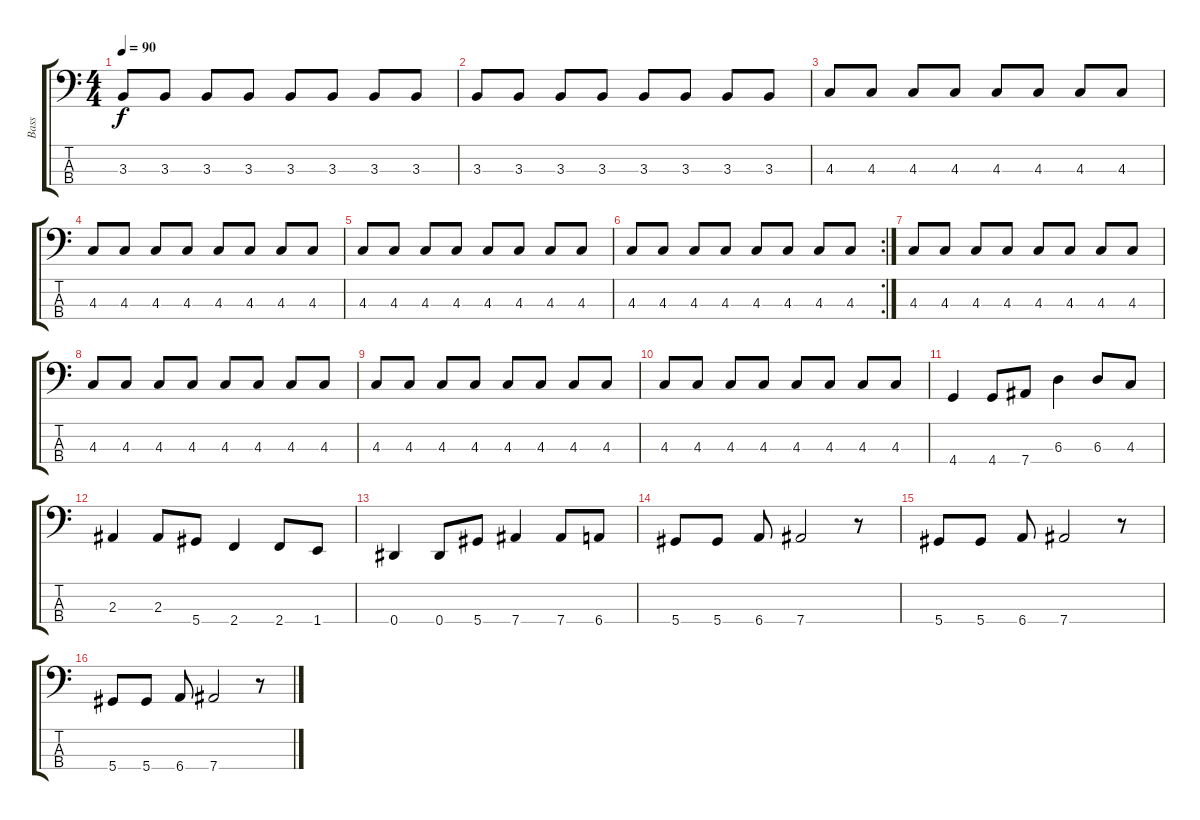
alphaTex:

\track ("Bass" "Bass") {instrument electricbassfinger}
\staff {score tabs}
\tuning (Gb2 Db2 Ab1 Eb1) {hide}
\ts (4 4)
\tempo 90
\clef f4
\ks c
3.3.8{dy f} 3.3.8 3.3.8 3.3.8 3.3.8 3.3.8 3.3.8 3.3.8 |
3.3.8 3.3.8 3.3.8 3.3.8 3.3.8 3.3.8 3.3.8 3.3.8 |
4.3.8 4.3.8 4.3.8 4.3.8 4.3.8 4.3.8 4.3.8 4.3.8 |
4.3.8 4.3.8 4.3.8 4.3.8 4.3.8 4.3.8 4.3.8 4.3.8 |
4.3.8 4.3.8 4.3.8 4.3.8 4.3.8 4.3.8 4.3.8 4.3.8 |
\rc 2
4.3.8 4.3.8 4.3.8 4.3.8 4.3.8 4.3.8 4.3.8 4.3.8 |
4.3.8 4.3.8 4.3.8 4.3.8 4.3.8 4.3.8 4.3.8 4.3.8 |
4.3.8 4.3.8 4.3.8 4.3.8 4.3.8 4.3.8 4.3.8 4.3.8 |
4.3.8 4.3.8 4.3.8 4.3.8 4.3.8 4.3.8 4.3.8 4.3.8 |
4.3.8 4.3.8 4.3.8 4.3.8 4.3.8 4.3.8 4.3.8 4.3.8 |
4.4.4 4.4.8 7.4.8 6.3.4 6.3.8 4.3.8 |
2.3.4 2.3.8 5.4.8 2.4.4 2.4.8 1.4.8 |
0.4.4 0.4.8 5.4.8 7.4.4 7.4.8 6.4.8 |
5.4.8 5.4.8 6.4.8 7.4.2 r.8 |
5.4.8 5.4.8 6.4.8 7.4.2 r.8 |
5.4.8 5.4.8 6.4.8 7.4.2 r.8
